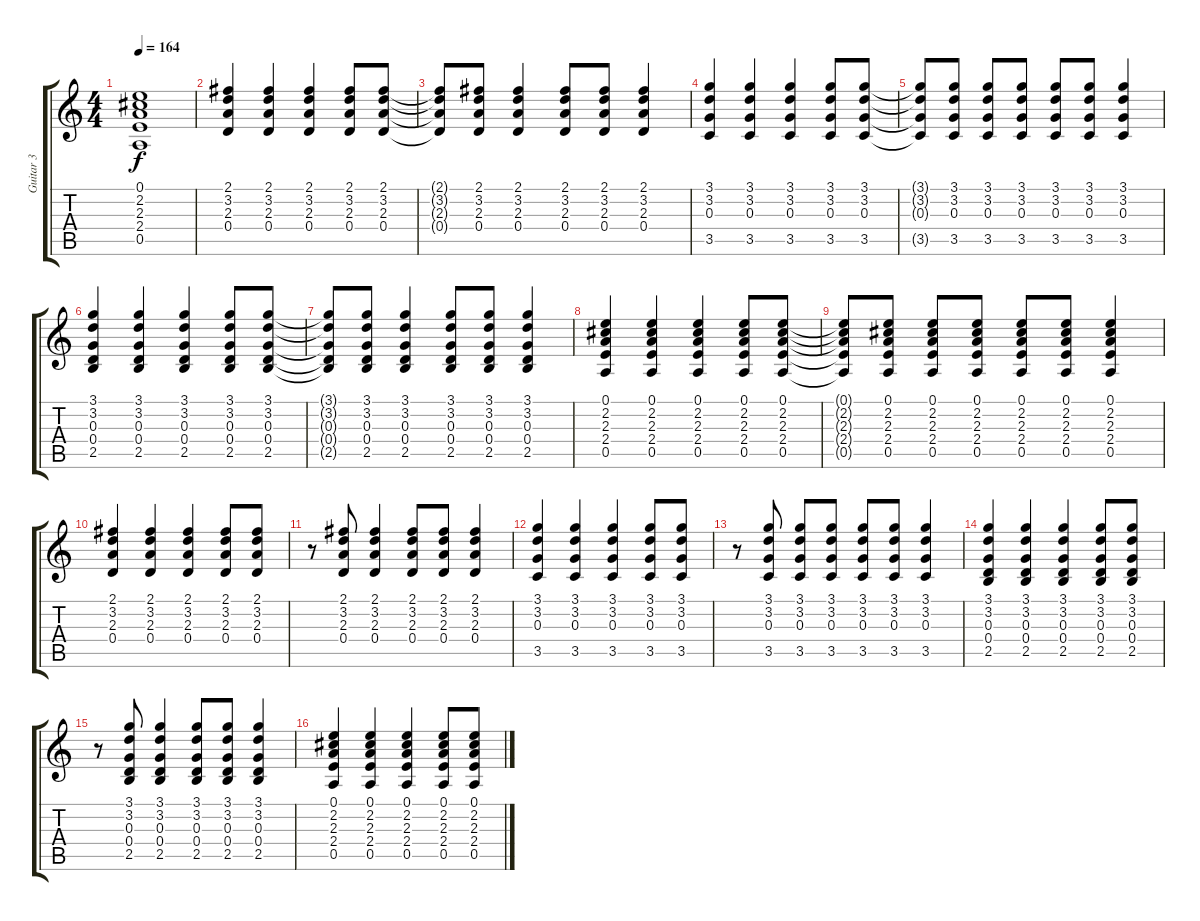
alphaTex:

\track ("Guitar 3" "Guitar 3") {instrument acousticguitarsteel}
\staff {score tabs}
\tuning (E4 B3 G3 D3 A2 E2) {hide}
\ts (4 4)
\tempo 164
\clef g2
\ks c
(0.1 2.2 2.3 2.4 0.5).1{dy f} |
(2.1 3.2 2.3 0.4).4 (2.1 3.2 2.3 0.4).4 (2.1 3.2 2.3 0.4).4 (2.1 3.2 2.3 0.4).8 (2.1 3.2 2.3 0.4).8 |
(2.1{t} 3.2{t} 2.3{t} 0.4{t}).8 (2.1 3.2 2.3 0.4).8 (2.1 3.2 2.3 0.4).4 (2.1 3.2 2.3 0.4).8 (2.1 3.2 2.3 0.4).8 (2.1 3.2 2.3 0.4).4 |
(3.1 3.2 0.3 3.5).4 (3.1 3.2 0.3 3.5).4 (3.1 3.2 0.3 3.5).4 (3.1 3.2 0.3 3.5).8 (3.1 3.2 0.3 3.5).8 |
(3.1{t} 3.2{t} 0.3{t} 3.5{t}).8 (3.1 3.2 0.3 3.5).8 (3.1 3.2 0.3 3.5).8 (3.1 3.2 0.3 3.5).8 (3.1 3.2 0.3 3.5).8 (3.1 3.2 0.3 3.5).8 (3.1 3.2 0.3 3.5).4 |
(3.1 3.2 0.3 0.4 2.5).4 (3.1 3.2 0.3 0.4 2.5).4 (3.1 3.2 0.3 0.4 2.5).4 (3.1 3.2 0.3 0.4 2.5).8 (3.1 3.2 0.3 0.4 2.5).8 |
(3.1{t} 3.2{t} 0.3{t} 0.4{t} 2.5{t}).8 (3.1 3.2 0.3 0.4 2.5).8 (3.1 3.2 0.3 0.4 2.5).4 (3.1 3.2 0.3 0.4 2.5).8 (3.1 3.2 0.3 0.4 2.5).8 (3.1 3.2 0.3 0.4 2.5).4 |
(0.1 2.2 2.3 2.4 0.5).4 (0.1 2.2 2.3 2.4 0.5).4 (0.1 2.2 2.3 2.4 0.5).4 (0.1 2.2 2.3 2.4 0.5).8 (0.1 2.2 2.3 2.4 0.5).8 |
(0.1{t} 2.2{t} 2.3{t} 2.4{t} 0.5{t}).8 (0.1 2.2 2.3 2.4 0.5).8 (0.1 2.2 2.3 2.4 0.5).8 (0.1 2.2 2.3 2.4 0.5).8 (0.1 2.2 2.3 2.4 0.5).8 (0.1 2.2 2.3 2.4 0.5).8 (0.1 2.2 2.3 2.4 0.5).4 |
(2.1 3.2 2.3 0.4).4 (2.1 3.2 2.3 0.4).4 (2.1 3.2 2.3 0.4).4 (2.1 3.2 2.3 0.4).8 (2.1 3.2 2.3 0.4).8 |
r.8 (2.1 3.2 2.3 0.4).8 (2.1 3.2 2.3 0.4).4 (2.1 3.2 2.3 0.4).8 (2.1 3.2 2.3 0.4).8 (2.1 3.2 2.3 0.4).4 |
(3.1 3.2 0.3 3.5).4 (3.1 3.2 0.3 3.5).4 (3.1 3.2 0.3 3.5).4 (3.1 3.2 0.3 3.5).8 (3.1 3.2 0.3 3.5).8 |
r.8 (3.1 3.2 0.3 3.5).8 (3.1 3.2 0.3 3.5).8 (3.1 3.2 0.3 3.5).8 (3.1 3.2 0.3 3.5).8 (3.1 3.2 0.3 3.5).8 (3.1 3.2 0.3 3.5).4 |
(3.1 3.2 0.3 0.4 2.5).4 (3.1 3.2 0.3 0.4 2.5).4 (3.1 3.2 0.3 0.4 2.5).4 (3.1 3.2 0.3 0.4 2.5).8 (3.1 3.2 0.3 0.4 2.5).8 |
r.8 (3.1 3.2 0.3 0.4 2.5).8 (3.1 3.2 0.3 0.4 2.5).4 (3.1 3.2 0.3 0.4 2.5).8 (3.1 3.2 0.3 0.4 2.5).8 (3.1 3.2 0.3 0.4 2.5).4 |
(0.1 2.2 2.3 2.4 0.5).4 (0.1 2.2 2.3 2.4 0.5).4 (0.1 2.2 2.3 2.4 0.5).4 (0.1 2.2 2.3 2.4 0.5).8 (0.1 2.2 2.3 2.4 0.5).8
